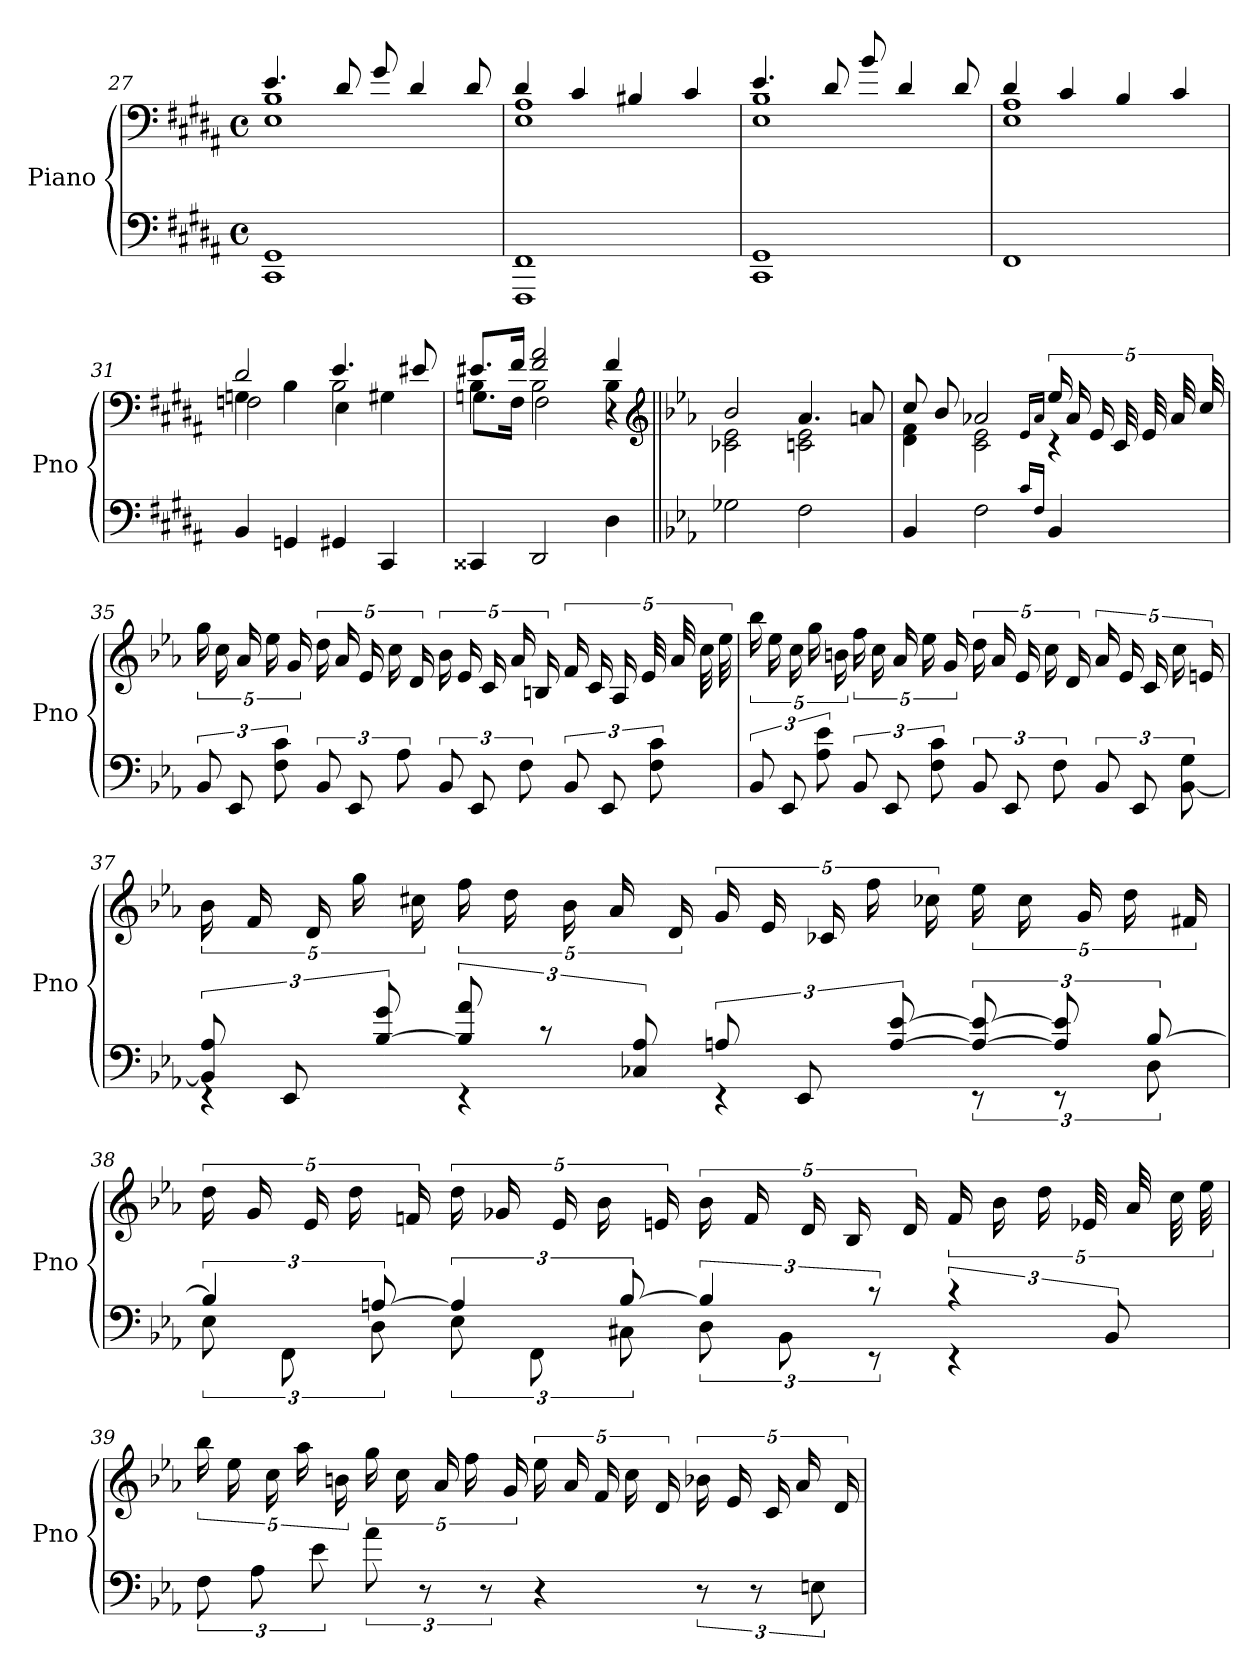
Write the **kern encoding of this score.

**kern	**kern
*part1	*part1
*staff2	*staff1
*I"Piano	*
*I'Pno	*
*clefF4	*clefF4
*k[f#c#g#d#a#]	*k[f#c#g#d#a#]
*M4/4	*M4/4
*met(c)	*met(c)
=27	=27
*	*^
*	*	*^
1CC# 1GG#	4.e	1B	1E
.	8d#	.	.
.	8g#	.	.
.	4d#	.	.
.	8d#	.	.
=28	=28	=28	=28
1FFF# 1FF#	4d#	1A#	1E
.	4c#	.	.
.	4B#X	.	.
.	4c#	.	.
=29	=29	=29	=29
1CC# 1GG#	4.e	1B	1E
.	8d#	.	.
.	8b	.	.
.	4d#	.	.
.	8d#	.	.
=30	=30	=30	=30
1FF#	4d#	1A#	1E
.	4c#	.	.
.	4B	.	.
.	4c#	.	.
=31	=31	=31	=31
4BB	2d#	4Gn	2Fn\
4GGn	.	4B	.
4GG#X	4.e	2B	4E\
4CC#	.	.	4G#X\
.	8e#X	.	.
=32	=32	=32	=32
4CC##X	8.e#XL	4B	8.Gn\L
.	16f#Jk	.	16F#\Jk
2DD#	2f# 2a#	2B	2F#\
4D#	4f#	4B	4r
*	*v	*v	*v
*	*clefG2
=33||	=33||
*k[b-e-a-]	*k[b-e-a-]
*	*^
2G-X	2b-	2c-X 2e-
2F	4.a-	2cn 2e-
.	8an	.
=34	=34	=34
4BB-	8cc	4d 4f
.	8b-	.
2F	2a-X	2c 2e-
16qqc/LL	16qqe-/LL	.
16qqF/JJ	16qqa-/JJ	.
4BB-	20ee-	4rc
.	20a-	.
.	20e-	.
.	40c	.
.	40e-	.
.	40a-	.
.	40cc	.
*	*v	*v
=35	=35
12BB-	20gg
.	20cc
12EE-	.
.	20a-
.	20ee-
12F 12c	.
.	20g
12BB-	20dd
.	20a-
12EE-	.
.	20e-
.	20cc
12A-	.
.	20d
12BB-	20b-
.	20e-
12EE-	.
.	20c
.	20a-
12F	.
.	20Bn
12BB-	20f
.	20c
12EE-	.
.	20A-
.	40e-
12F 12c	.
.	40a-
.	40cc
.	40ee-
=36	=36
12BB-	20bb-
.	20ee-
12EE-	.
.	20cc
.	20gg
12A- 12e-	.
.	20bn
12BB-	20ff
.	20cc
12EE-	.
.	20a-
.	20ee-
12F 12c	.
.	20g
12BB-	20dd
.	20a-
12EE-	.
.	20e-
.	20cc
12F	.
.	20d
12BB-	20a-
.	20e-
12EE-	.
.	20c
.	20cc
[12BB- 12G	.
.	20en
=37	=37
*^	*
12BB-] 12A-	4rEE	20b-
.	.	20f
12EE-	.	.
.	.	20d
.	.	20gg
[12B- 12g	.	.
.	.	20cc#X
12B-] 12a-	4rEE	20ff
.	.	20dd
12rc	.	.
.	.	20b-
.	.	20a-
12C-X 12A-	.	.
.	.	20d
12An	4rEE	20g
.	.	20e-
12EE-	.	.
.	.	20c-X
.	.	20ff
[12A [12e-	.	.
.	.	20cc-X
12A_ 12e-_	12rEE	20ee-
.	.	20cc-
12A] 12e-]	12rEE	.
.	.	20g
.	.	20dd
[12B-	12D	.
.	.	20f#X
=38	=38	=38
6B-]	12E-	20dd
.	.	20g
.	12FF	.
.	.	20e-
.	.	20dd
[12An	12D	.
.	.	20fn
6A]	12E-	20dd
.	.	20g-X
.	12FF	.
.	.	20e-
.	.	20b-
[12B-	12C#X	.
.	.	20en
6B-]	12D	20b-
.	.	20f
.	12BB-	.
.	.	20d
.	.	20B-
12rc	12rEE	.
.	.	20d
6rc	4rEE	20f
.	.	20b-
.	.	20dd
.	.	40e-X
12BB-	.	.
.	.	40a-
.	.	40cc
.	.	40ee-
*v	*v	*
=39	=39
12F	20bb-
.	20ee-
12A-	.
.	20cc
.	20aa-
12e-	.
.	20bn
12a-	20gg
.	20cc
12r	.
.	20a-
.	20ff
12r	.
.	20g
4r	20ee-
.	20a-
.	20f
.	20cc
.	20d
12r	20b-X
.	20e-
12r	.
.	20c
.	20a-
12En	.
.	20d
=	=
*-	*-
